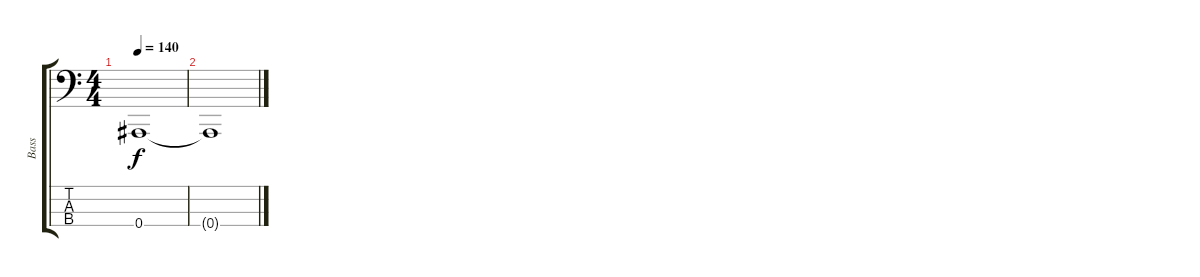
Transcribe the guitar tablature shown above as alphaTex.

\track ("Bass" "Bass") {instrument electricbassfinger}
\staff {score tabs}
\tuning (Eb2 Bb1 F1 Bb0) {hide}
\ts (4 4)
\tempo 140
\clef f4
\ks c
0.4{t}.1{dy f} |
0.4{t}.1
